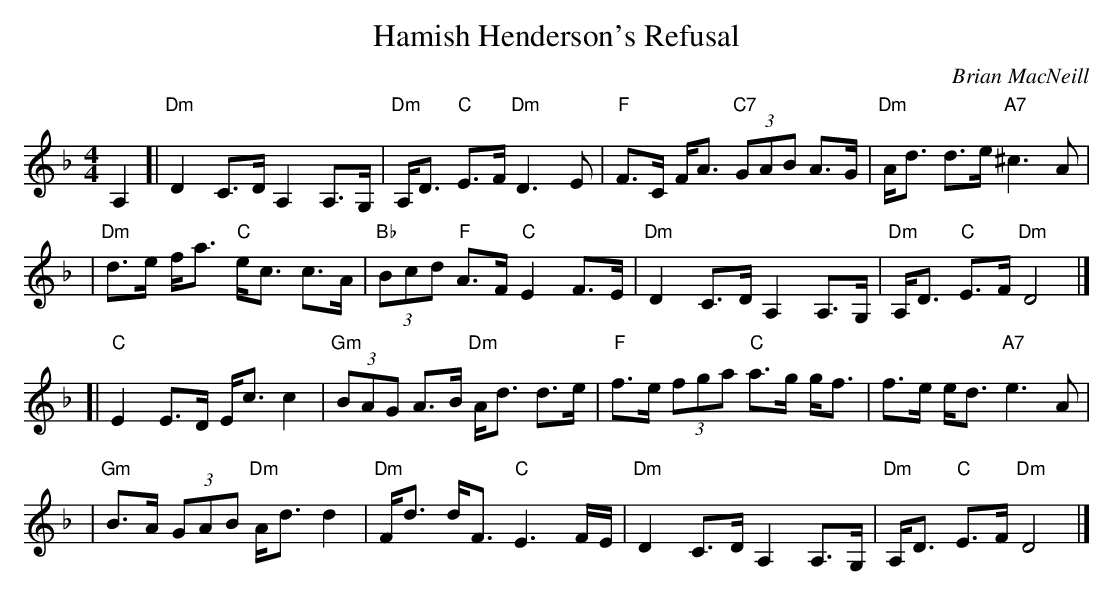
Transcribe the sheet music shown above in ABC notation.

X:1
T:Hamish Henderson's Refusal
C:Brian MacNeill
M:4/4
L:1/8
K:Dm
A,2 \
[| "Dm"D2 C>D A,2  A,>G, | "Dm"A,<D "C"E>F "Dm"D3 E | "F"F>C F<A "C7"(3GAB A>G | "Dm"A<d d>e "A7"^c3 A |
| "Dm"d>e f<a "C"e<c c>A | "Bb"(3Bcd "F"A>F "C"E2 F>E | "Dm"D2 C>D A,2 A,>G, | "Dm"A,<D "C"E>F "Dm"D4 |]
[| "C"E2 E>D E<c c2 | "Gm"(3BAG A>B "Dm"A<d d>e | "F"f>e (3fga "C"a>g g<f | f>e e<d "A7"e3 A |
| "Gm"B>A (3GAB "Dm"A<d d2 | "Dm"F<d d<F "C"E3 F/E/ | "Dm"D2 C>D A,2 A,>G, | "Dm"A,<D "C"E>F "Dm"D4 |]
